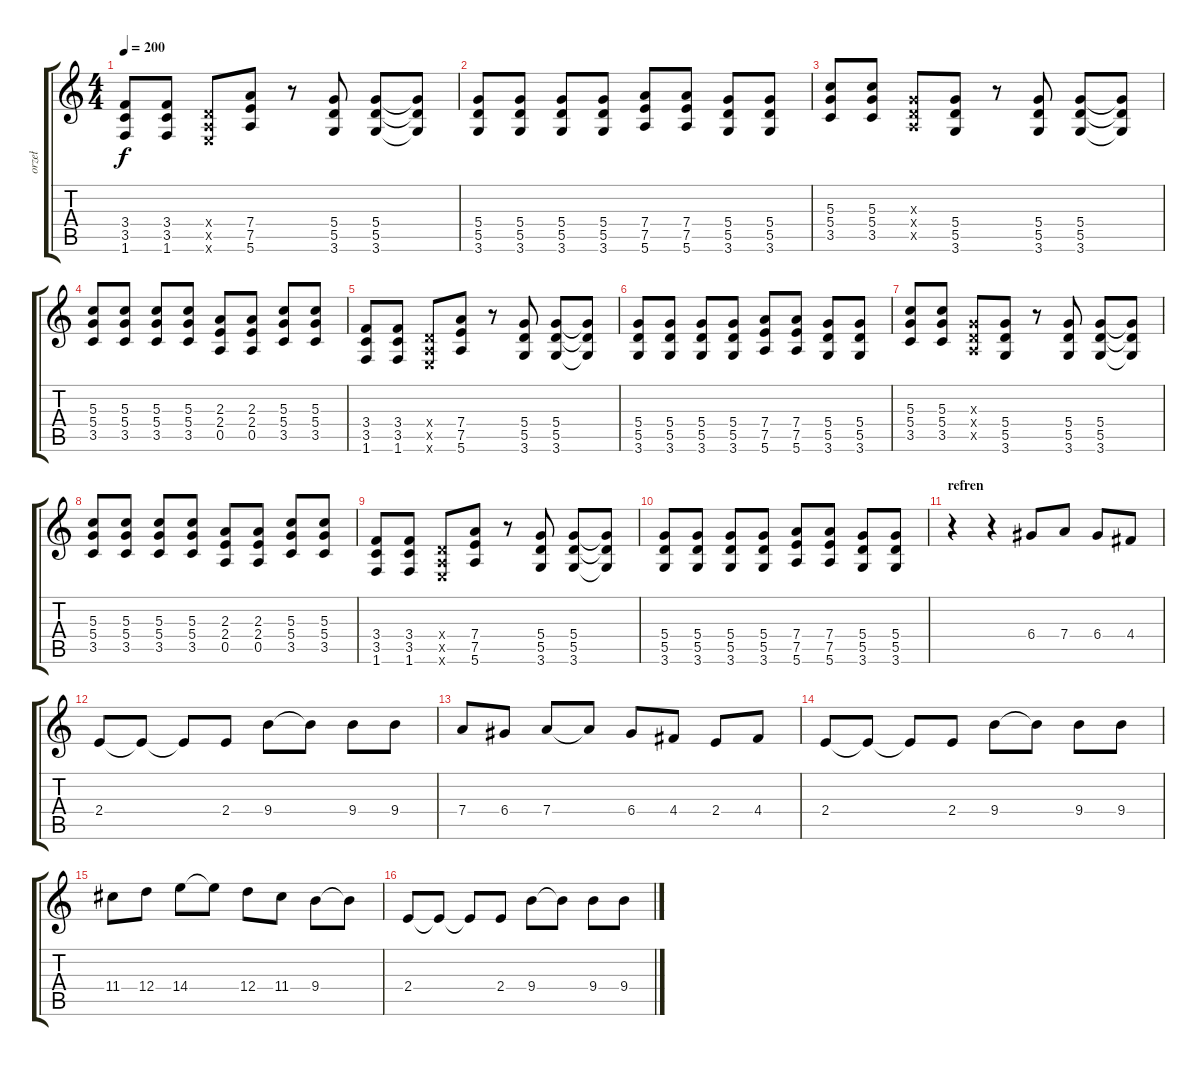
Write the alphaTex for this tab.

\track ("orzeł" "orzeł") {instrument overdrivenguitar}
\staff {score tabs}
\tuning (E4 B3 G3 D3 A2 E2) {hide}
\ts (4 4)
\tempo 200
\clef g2
\ks c
(3.4 3.5 1.6).8{dy f} (3.4 3.5 1.6).8 (0.4{x} 0.5{x} 0.6{x}).8 (7.4 7.5 5.6).8 r.8 (5.4 5.5 3.6).8 (5.4 5.5 3.6).8 (5.4{t} 5.5{t} 3.6{t}).8 |
(5.4 5.5 3.6).8 (5.4 5.5 3.6).8 (5.4 5.5 3.6).8 (5.4 5.5 3.6).8 (7.4 7.5 5.6).8 (7.4 7.5 5.6).8 (5.4 5.5 3.6).8 (5.4 5.5 3.6).8 |
(5.3 5.4 3.5).8 (5.3 5.4 3.5).8 (0.3{x} 0.4{x} 0.5{x}).8 (5.4 5.5 3.6).8 r.8 (5.4 5.5 3.6).8 (5.4 5.5 3.6).8 (5.4{t} 5.5{t} 3.6{t}).8 |
(5.3 5.4 3.5).8 (5.3 5.4 3.5).8 (5.3 5.4 3.5).8 (5.3 5.4 3.5).8 (2.3 2.4 0.5).8 (2.3 2.4 0.5).8 (5.3 5.4 3.5).8 (5.3 5.4 3.5).8 |
(3.4 3.5 1.6).8 (3.4 3.5 1.6).8 (0.4{x} 0.5{x} 0.6{x}).8 (7.4 7.5 5.6).8 r.8 (5.4 5.5 3.6).8 (5.4 5.5 3.6).8 (5.4{t} 5.5{t} 3.6{t}).8 |
(5.4 5.5 3.6).8 (5.4 5.5 3.6).8 (5.4 5.5 3.6).8 (5.4 5.5 3.6).8 (7.4 7.5 5.6).8 (7.4 7.5 5.6).8 (5.4 5.5 3.6).8 (5.4 5.5 3.6).8 |
(5.3 5.4 3.5).8 (5.3 5.4 3.5).8 (0.3{x} 0.4{x} 0.5{x}).8 (5.4 5.5 3.6).8 r.8 (5.4 5.5 3.6).8 (5.4 5.5 3.6).8 (5.4{t} 5.5{t} 3.6{t}).8 |
(5.3 5.4 3.5).8 (5.3 5.4 3.5).8 (5.3 5.4 3.5).8 (5.3 5.4 3.5).8 (2.3 2.4 0.5).8 (2.3 2.4 0.5).8 (5.3 5.4 3.5).8 (5.3 5.4 3.5).8 |
(3.4 3.5 1.6).8 (3.4 3.5 1.6).8 (0.4{x} 0.5{x} 0.6{x}).8 (7.4 7.5 5.6).8 r.8 (5.4 5.5 3.6).8 (5.4 5.5 3.6).8 (5.4{t} 5.5{t} 3.6{t}).8 |
(5.4 5.5 3.6).8 (5.4 5.5 3.6).8 (5.4 5.5 3.6).8 (5.4 5.5 3.6).8 (7.4 7.5 5.6).8 (7.4 7.5 5.6).8 (5.4 5.5 3.6).8 (5.4 5.5 3.6).8 |
\section ("" "refren")
r.4 r.4 6.4.8 7.4.8 6.4.8 4.4.8 |
2.4.8 2.4{t}.8 2.4{t}.8 2.4.8 9.4.8 9.4{t}.8 9.4.8 9.4.8 |
7.4.8 6.4.8 7.4.8 7.4{t}.8 6.4.8 4.4.8 2.4.8 4.4.8 |
2.4.8 2.4{t}.8 2.4{t}.8 2.4.8 9.4.8 9.4{t}.8 9.4.8 9.4.8 |
11.4.8 12.4.8 14.4.8 14.4{t}.8 12.4.8 11.4.8 9.4.8 9.4{t}.8 |
2.4.8 2.4{t}.8 2.4{t}.8 2.4.8 9.4.8 9.4{t}.8 9.4.8 9.4.8
